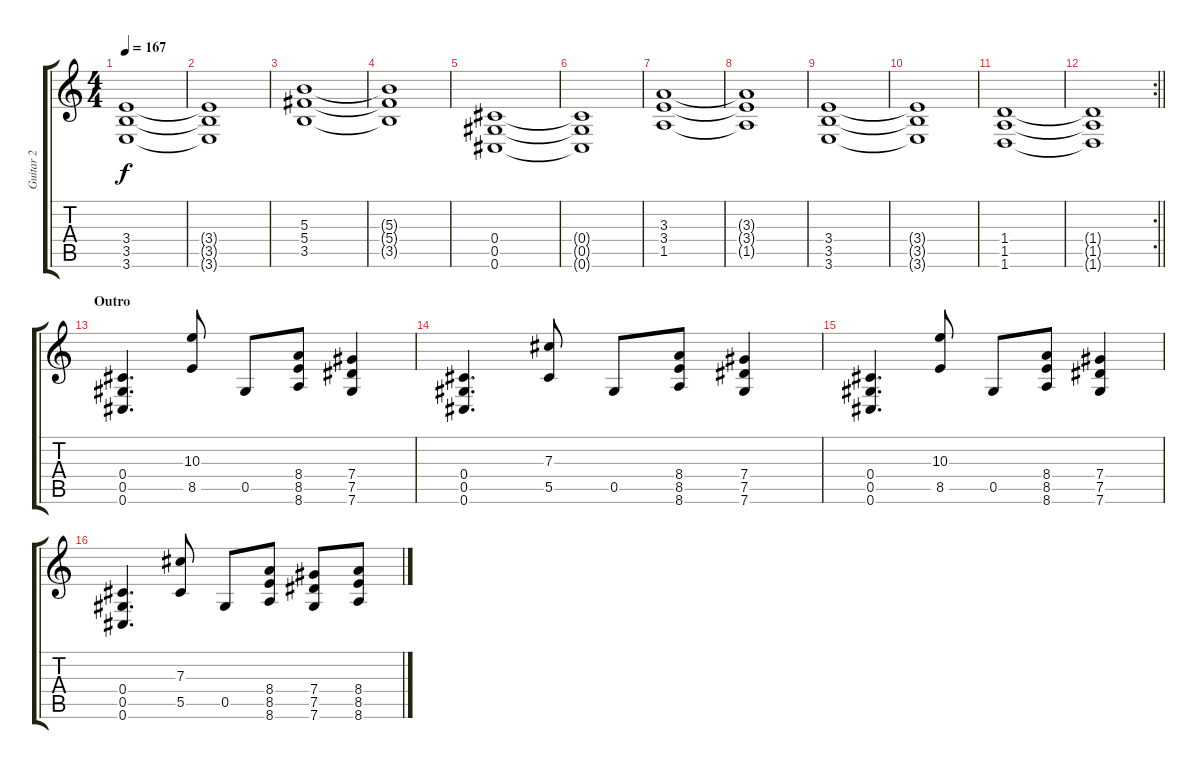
\track ("Guitar 2" "Guitar 2") {instrument distortionguitar}
\staff {score tabs}
\tuning (Eb4 Bb3 Gb3 Db3 Ab2 Db2) {hide}
\ts (4 4)
\tempo 167
\clef g2
\ks c
(3.4 3.5 3.6).1{dy f} |
(3.4{t} 3.5{t} 3.6{t}).1 |
(5.3 5.4 3.5).1 |
(5.3{t} 5.4{t} 3.5{t}).1 |
(0.4 0.5 0.6).1 |
(0.4{t} 0.5{t} 0.6{t}).1 |
(3.3 3.4 1.5).1 |
(3.3{t} 3.4{t} 1.5{t}).1 |
(3.4 3.5 3.6).1 |
(3.4{t} 3.5{t} 3.6{t}).1 |
(1.4 1.5 1.6).1 |
\rc 2
\barLineRight lightlight
(1.4{t} 1.5{t} 1.6{t}).1 |
\section ("" "Outro")
(0.4 0.5 0.6).4{d volume 13} (10.3 8.5).8 0.5.8 (8.4 8.5 8.6).8 (7.4 7.5 7.6).4 |
(0.4 0.5 0.6).4{d} (7.3 5.5).8 0.5.8 (8.4 8.5 8.6).8 (7.4 7.5 7.6).4 |
(0.4 0.5 0.6).4{d} (10.3 8.5).8 0.5.8 (8.4 8.5 8.6).8 (7.4 7.5 7.6).4 |
(0.4 0.5 0.6).4{d} (7.3 5.5).8 0.5.8 (8.4 8.5 8.6).8 (7.4 7.5 7.6).8 (8.4 8.5 8.6).8
